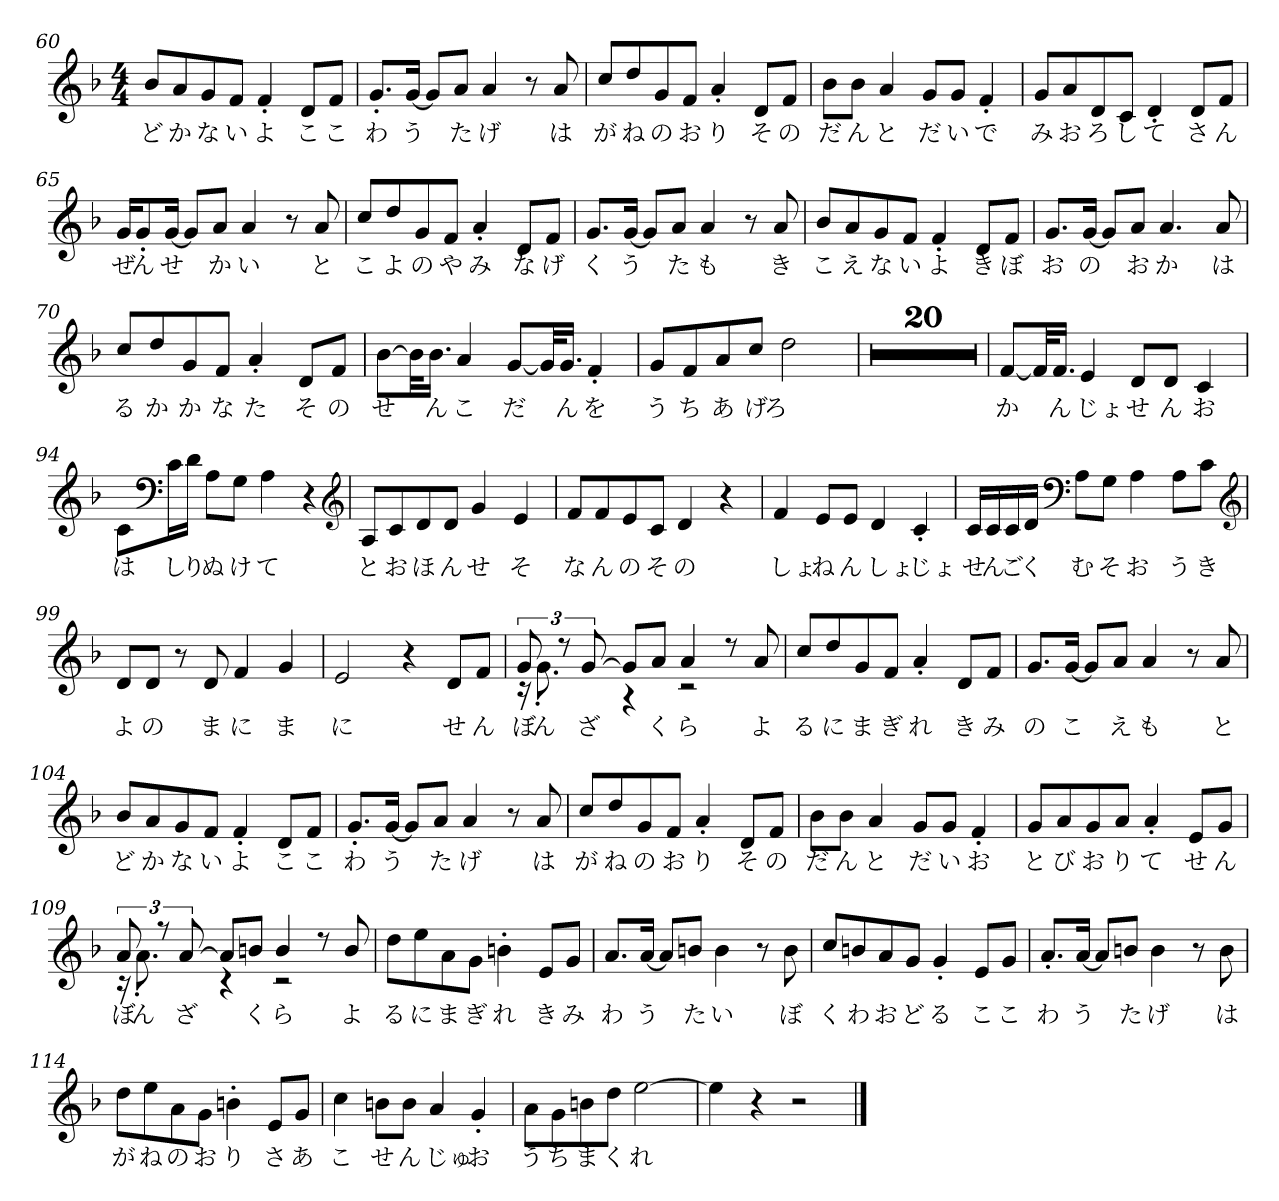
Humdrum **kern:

**kern	**text
*part1	*part1
*staff1	*staff1
*clefG2	*
*k[b-]	*
*M4/4	*
=60	=60
8b-L	ど
8a	か
8g	な
8fJ	い
4f'	よ
8dL	こ
8fJ	こ
=61	=61
8.g'L	わ
[16gJk	う
8gL]	.
8aJ	た
4a	げ
8r	.
8a	は
=62	=62
8ccL	が
8dd	ね
8g	の
8fJ	お
4a'	り
8dL	そ
8fJ	の
=63	=63
8b-L	だ
8b-J	ん
4a	と
8gL	だ
8gJ	い
4f'	で
=64	=64
8gL	み
8a	お
8d	ろ
8cJ	し
4d'	て
8dL	さ
8fJ	ん
=65	=65
16gKL	ぜ
8g'	ん
[16gJk	せ
8gL]	.
8aJ	か
4a	い
8r	.
8a	と
=66	=66
8ccL	こ
8dd	よ
8g	の
8fJ	や
4a'	み
8dL	な
8fJ	げ
=67	=67
8.gL	く
[16gJk	う
8gL]	.
8aJ	た
4a	も
8r	.
8a	き
=68	=68
8b-L	こ
8a	え
8g	な
8fJ	い
4f'	よ
8dL	き
8fJ	ぼ
=69	=69
8.gL	お
[16gJk	の
8gL]	.
8aJ	お
4.a	か
8a	は
=70	=70
8ccL	る
8dd	か
8g	か
8fJ	な
4a'	た
8dL	そ
8fJ	の
=71	=71
[8b-L	せ
32b-KL]	.
16.b-JJ	ん
4a	こ
[8gL	だ
32gKL]	.
16.gJJ	ん
4f'	を
=72	=72
8gL	う
8f	ち
8a	あ
8ccJ	げ
2dd	ろ
=73	=73
1r	.
=74	=74
1r	.
=75	=75
1r	.
=76	=76
1r	.
=77	=77
1r	.
=78	=78
1r	.
=79	=79
1r	.
=80	=80
1r	.
=81	=81
1r	.
=82	=82
1r	.
=83	=83
1r	.
=84	=84
1r	.
=85	=85
1r	.
=86	=86
1r	.
=87	=87
1r	.
=88	=88
1r	.
=89	=89
1r	.
=90	=90
1r	.
=91	=91
1r	.
=92	=92
1r	.
=93	=93
[8fL	か
32fKL]	.
16.fJJ	ん
4e	じょ
8dL	せ
8dJ	ん
4c	お
=94	=94
8cL	は
*clefF4	*
16cL	し
16dJJ	り
8AL	ぬ
8GJ	け
4A	て
4r	.
*clefG2	*
=95	=95
8AL	と
8c	お
8d	ほ
8dJ	ん
4g	せ
4e	そ
=96	=96
8fL	な
8f	ん
8e	の
8cJ	そ
4d	の
4r	.
=97	=97
4f	しょ
8eL	ね
8eJ	ん
4d	しょ
4c'	じょ
=98	=98
16cLL	せ
16c	ん
16c	ご
16dJJ	く
*clefF4	*
8AL	む
8GJ	そ
4A	お
8AL	う
8cJ	き
*clefG2	*
=99	=99
8dL	よ
8dJ	の
8r	.
8d	ま
4f	に
4g	ま
=100	=100
2e	に
4r	.
8dL	せ
8fJ	ん
=101	=101
*^	*
12g	16r	ぼ
.	8.g'	ん
12r	.	.
[12g	.	ざ
8gL]	4r	.
8aJ	.	く
4a	2r	ら
8r	.	.
8a	.	よ
*v	*v	*
=102	=102
8ccL	る
8dd	に
8g	ま
8fJ	ぎ
4a'	れ
8dL	き
8fJ	み
=103	=103
8.gL	の
[16gJk	こ
8gL]	.
8aJ	え
4a	も
8r	.
8a	と
=104	=104
8b-L	ど
8a	か
8g	な
8fJ	い
4f'	よ
8dL	こ
8fJ	こ
=105	=105
8.g'L	わ
[16gJk	う
8gL]	.
8aJ	た
4a	げ
8r	.
8a	は
=106	=106
8ccL	が
8dd	ね
8g	の
8fJ	お
4a'	り
8dL	そ
8fJ	の
=107	=107
8b-L	だ
8b-J	ん
4a	と
8gL	だ
8gJ	い
4f'	お
=108	=108
8gL	と
8a	び
8g	お
8aJ	り
4a'	て
8eL	せ
8gJ	ん
=109	=109
*^	*
12a	16r	ぼ
.	8.a'	ん
12r	.	.
[12a	.	ざ
8aL]	4r	.
8bnJ	.	く
4b	2r	ら
8r	.	.
8b	.	よ
*v	*v	*
=110	=110
8ddL	る
8ee	に
8a	ま
8gJ	ぎ
4bn'	れ
8eL	き
8gJ	み
=111	=111
8.aL	わ
[16aJk	う
8aL]	.
8bnJ	た
4b	い
8r	.
8b	ぼ
=112	=112
8ccL	く
8bn	わ
8a	お
8gJ	ど
4g'	る
8eL	こ
8gJ	こ
=113	=113
8.a'L	わ
[16aJk	う
8aL]	.
8bnJ	た
4b	げ
8r	.
8b	は
=114	=114
8ddL	が
8ee	ね
8a	の
8gJ	お
4bn'	り
8eL	さ
8gJ	あ
=115	=115
4cc	こ
8bnL	せ
8bJ	ん
4a	じゅ
4g'	お
=116	=116
8aL	う
8g	ち
8bn	ま
8ddJ	く
[2ee	れ
=117	=117
4ee]	.
4r	.
2r	.
==	==
*-	*-
